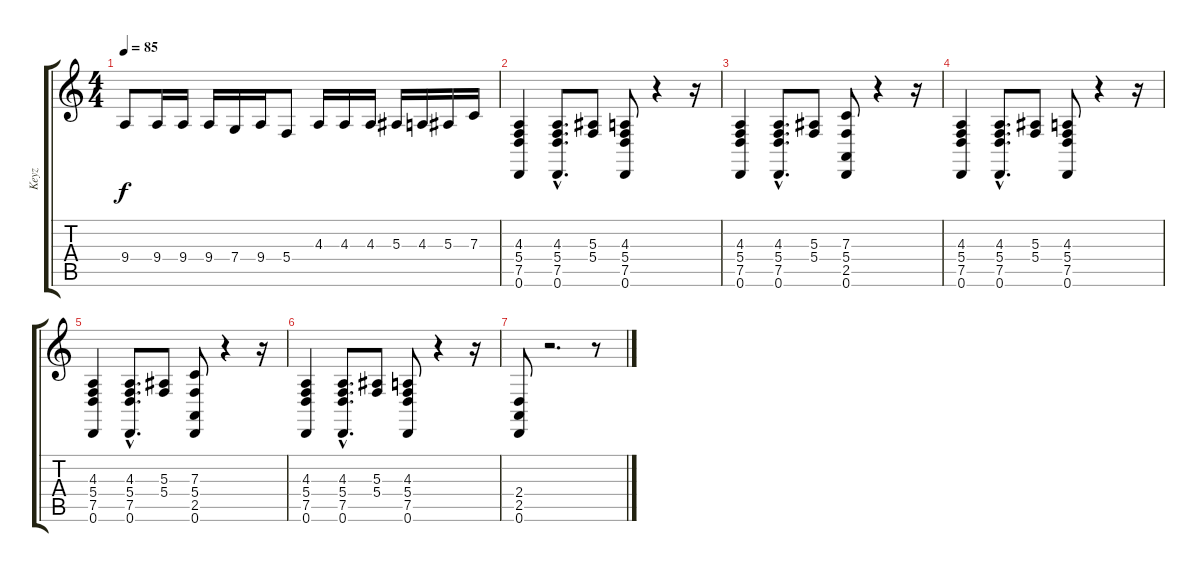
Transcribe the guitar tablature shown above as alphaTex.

\track ("Keyz" "Keyz") {instrument orchestralharp}
\staff {score tabs}
\tuning (D4 A3 F3 C3 G2 D2) {hide}
\ts (4 4)
\tempo 85
\clef g2
\ks c
9.4.8{dy f} 9.4.16 9.4.16 9.4.16 7.4.16 9.4.16 5.4.8 4.3.16 4.3.16 4.3.16 5.3.16 4.3.16 5.3.16 7.3.16 |
(4.3 5.4 7.5 0.6).4{instrument choiraahs} (4.3{hac} 5.4{hac} 7.5{hac} 0.6{hac}).8{d} (5.3 5.4).8 (4.3 5.4 7.5 0.6).8 r.4 r.16 |
(4.3 5.4 7.5 0.6).4 (4.3{hac} 5.4{hac} 7.5{hac} 0.6{hac}).8{d} (5.3 5.4).8 (7.3 5.4 2.5 0.6).8 r.4 r.16 |
(4.3 5.4 7.5 0.6).4 (4.3{hac} 5.4{hac} 7.5{hac} 0.6{hac}).8{d} (5.3 5.4).8 (4.3 5.4 7.5 0.6).8 r.4 r.16 |
(4.3 5.4 7.5 0.6).4 (4.3{hac} 5.4{hac} 7.5{hac} 0.6{hac}).8{d} (5.3 5.4).8 (7.3 5.4 2.5 0.6).8 r.4 r.16 |
(4.3 5.4 7.5 0.6).4 (4.3{hac} 5.4{hac} 7.5{hac} 0.6{hac}).8{d} (5.3 5.4).8 (4.3 5.4 7.5 0.6).8 r.4 r.16 |
(2.4 2.5 0.6).8 r.2{d} r.8
